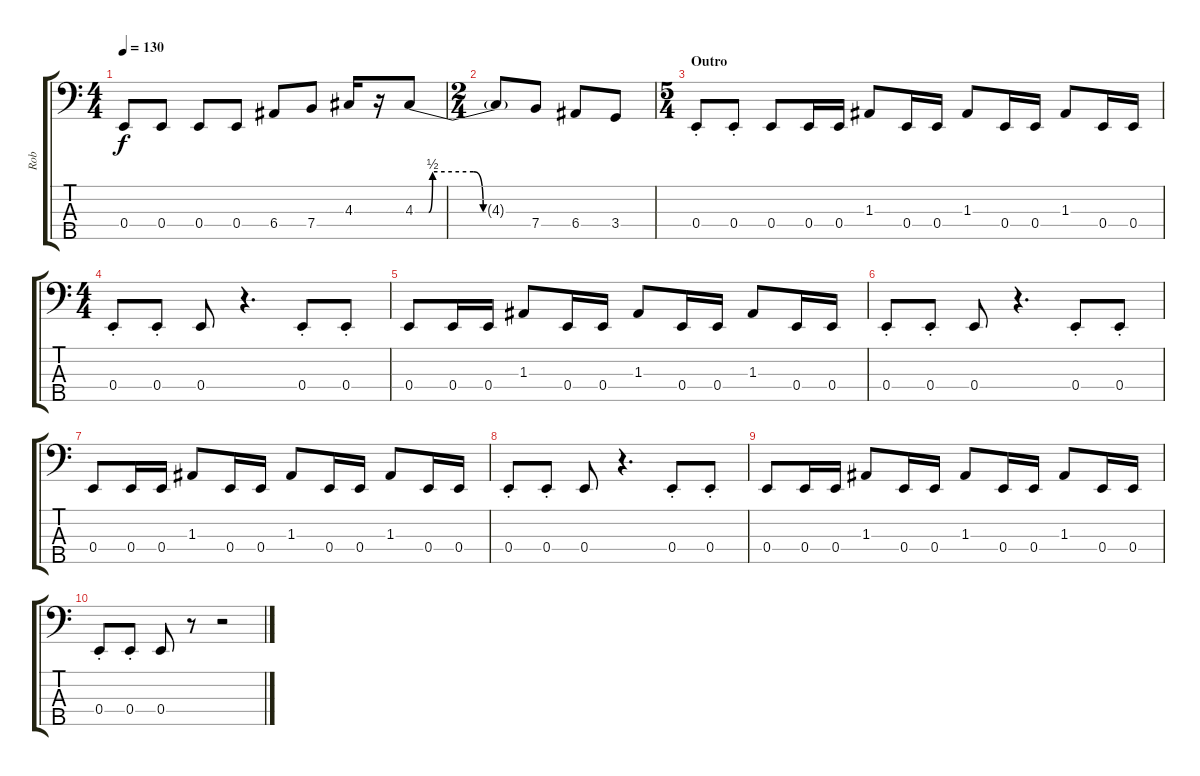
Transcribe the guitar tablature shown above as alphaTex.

\track ("Rob" "Rob") {instrument electricbassfinger}
\staff {score tabs}
\tuning (G2 D2 A1 E1 B0) {hide}
\ts (4 4)
\tempo 130
\clef f4
\ks c
0.4.8{dy f} 0.4.8 0.4.8 0.4.8 6.4.8 7.4.8 4.3.16 r.16 4.3{be (custom 0 0 7 0 9 2 30 2 35 0 45 0 60 0)}.8 |
\ts (2 4)
4.3{t}.8 7.4.8 6.4.8 3.4.8 |
\ts (5 4)
\section ("" "Outro")
0.4{st}.8 0.4{st}.8 0.4.8 0.4.16 0.4.16 1.3.8 0.4.16 0.4.16 1.3.8 0.4.16 0.4.16 1.3.8 0.4.16 0.4.16 |
\ts (4 4)
0.4{st}.8 0.4{st}.8 0.4.8 r.4{d} 0.4{st}.8 0.4{st}.8 |
0.4.8 0.4.16 0.4.16 1.3.8 0.4.16 0.4.16 1.3.8 0.4.16 0.4.16 1.3.8 0.4.16 0.4.16 |
0.4{st}.8 0.4{st}.8 0.4.8 r.4{d} 0.4{st}.8 0.4{st}.8 |
0.4.8 0.4.16 0.4.16 1.3.8 0.4.16 0.4.16 1.3.8 0.4.16 0.4.16 1.3.8 0.4.16 0.4.16 |
0.4{st}.8 0.4{st}.8 0.4.8 r.4{d} 0.4{st}.8 0.4{st}.8 |
0.4.8 0.4.16 0.4.16 1.3.8 0.4.16 0.4.16 1.3.8 0.4.16 0.4.16 1.3.8 0.4.16 0.4.16 |
0.4{st}.8 0.4{st}.8 0.4.8 r.8 r.2
